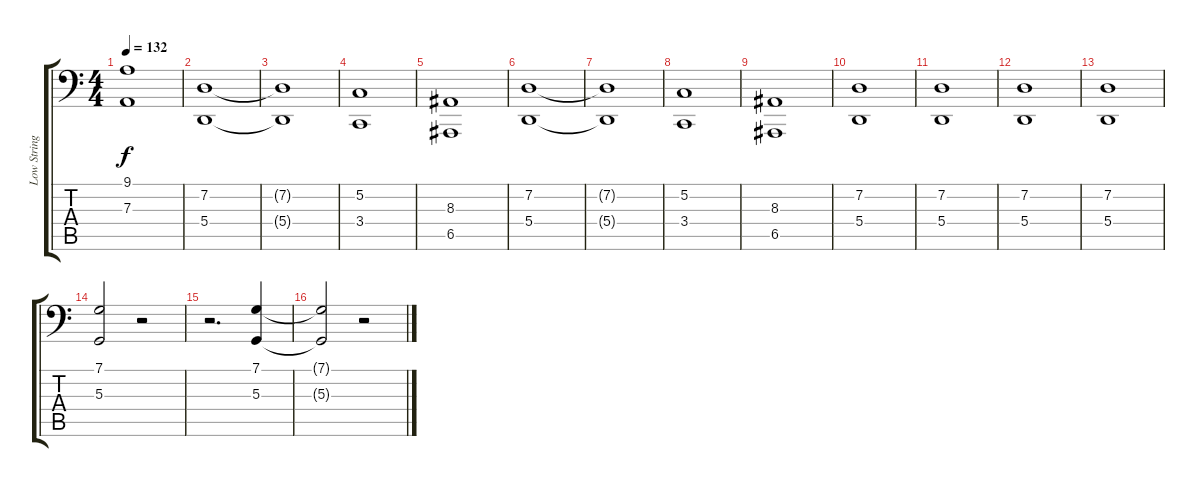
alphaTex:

\track ("Low Strings" "Low String") {instrument stringensemble1}
\staff {score tabs}
\tuning (C3 G2 D2 A1 E1 B0) {hide}
\ts (4 4)
\tempo 132
\clef f4
\ks c
(9.1 7.3).1{dy f} |
(7.2 5.4).1 |
(7.2{t} 5.4{t}).1 |
(5.2 3.4).1 |
(8.3 6.5).1 |
(7.2 5.4).1 |
(7.2{t} 5.4{t}).1 |
(5.2 3.4).1 |
(8.3 6.5).1 |
(7.2 5.4).1 |
(7.2 5.4).1 |
(7.2 5.4).1 |
(7.2 5.4).1 |
(7.1 5.3).2 r.2 |
r.2{d} (7.1 5.3).4 |
(7.1{t} 5.3{t}).2 r.2
